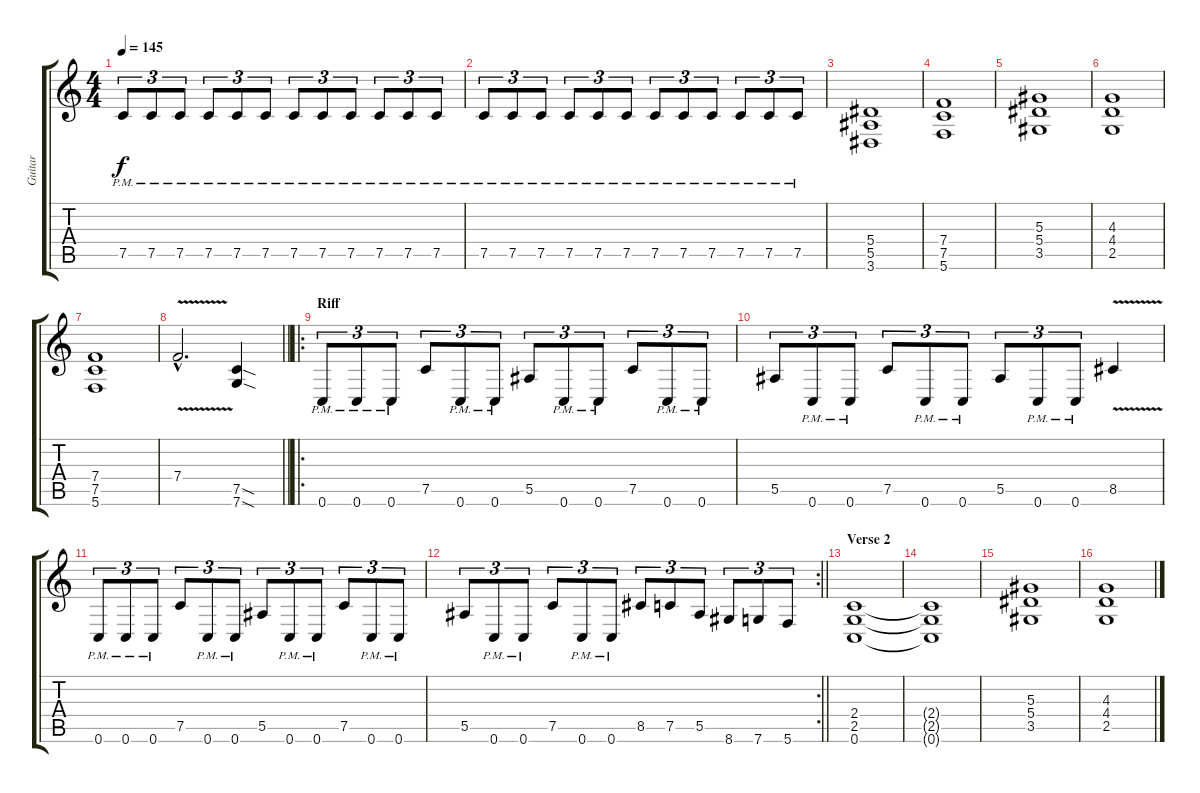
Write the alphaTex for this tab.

\track ("Guitar" "Guitar") {instrument distortionguitar}
\staff {score tabs}
\tuning (C4 G3 Eb3 Bb2 F2 C2) {hide}
\ts (4 4)
\tempo 145
\clef g2
\ks c
7.5{pm}.8{tu (3 2) dy f} 7.5{pm}.8{tu (3 2)} 7.5{pm}.8{tu (3 2)} 7.5{pm}.8{tu (3 2)} 7.5{pm}.8{tu (3 2)} 7.5{pm}.8{tu (3 2)} 7.5{pm}.8{tu (3 2)} 7.5{pm}.8{tu (3 2)} 7.5{pm}.8{tu (3 2)} 7.5{pm}.8{tu (3 2)} 7.5{pm}.8{tu (3 2)} 7.5{pm}.8{tu (3 2)} |
7.5{pm}.8{tu (3 2)} 7.5{pm}.8{tu (3 2)} 7.5{pm}.8{tu (3 2)} 7.5{pm}.8{tu (3 2)} 7.5{pm}.8{tu (3 2)} 7.5{pm}.8{tu (3 2)} 7.5{pm}.8{tu (3 2)} 7.5{pm}.8{tu (3 2)} 7.5{pm}.8{tu (3 2)} 7.5{pm}.8{tu (3 2)} 7.5{pm}.8{tu (3 2)} 7.5{pm}.8{tu (3 2)} |
(5.4 5.5 3.6).1 |
(7.4 7.5 5.6).1 |
(5.3 5.4 3.5).1 |
(4.3 4.4 2.5).1 |
(7.4 7.5 5.6).1 |
\barLineRight lightlight
7.4{v hac}.2{d} (7.5{sod} 7.6{sod}).4 |
\ro
\section ("" "Riff")
0.6{pm}.8{tu (3 2)} 0.6{pm}.8{tu (3 2)} 0.6{pm}.8{tu (3 2)} 7.5.8{tu (3 2)} 0.6{pm}.8{tu (3 2)} 0.6{pm}.8{tu (3 2)} 5.5.8{tu (3 2)} 0.6{pm}.8{tu (3 2)} 0.6{pm}.8{tu (3 2)} 7.5.8{tu (3 2)} 0.6{pm}.8{tu (3 2)} 0.6{pm}.8{tu (3 2)} |
5.5.8{tu (3 2)} 0.6{pm}.8{tu (3 2)} 0.6{pm}.8{tu (3 2)} 7.5.8{tu (3 2)} 0.6{pm}.8{tu (3 2)} 0.6{pm}.8{tu (3 2)} 5.5.8{tu (3 2)} 0.6{pm}.8{tu (3 2)} 0.6{pm}.8{tu (3 2)} 8.5{v}.4 |
0.6{pm}.8{tu (3 2)} 0.6{pm}.8{tu (3 2)} 0.6{pm}.8{tu (3 2)} 7.5.8{tu (3 2)} 0.6{pm}.8{tu (3 2)} 0.6{pm}.8{tu (3 2)} 5.5.8{tu (3 2)} 0.6{pm}.8{tu (3 2)} 0.6{pm}.8{tu (3 2)} 7.5.8{tu (3 2)} 0.6{pm}.8{tu (3 2)} 0.6{pm}.8{tu (3 2)} |
\rc 2
\barLineRight lightlight
5.5.8{tu (3 2)} 0.6{pm}.8{tu (3 2)} 0.6{pm}.8{tu (3 2)} 7.5.8{tu (3 2)} 0.6{pm}.8{tu (3 2)} 0.6{pm}.8{tu (3 2)} 8.5.8{tu (3 2)} 7.5.8{tu (3 2)} 5.5.8{tu (3 2)} 8.6.8{tu (3 2)} 7.6.8{tu (3 2)} 5.6.8{tu (3 2)} |
\section ("" "Verse 2")
(2.4 2.5 0.6).1 |
(2.4{t} 2.5{t} 0.6{t}).1 |
(5.3 5.4 3.5).1 |
(4.3 4.4 2.5).1
